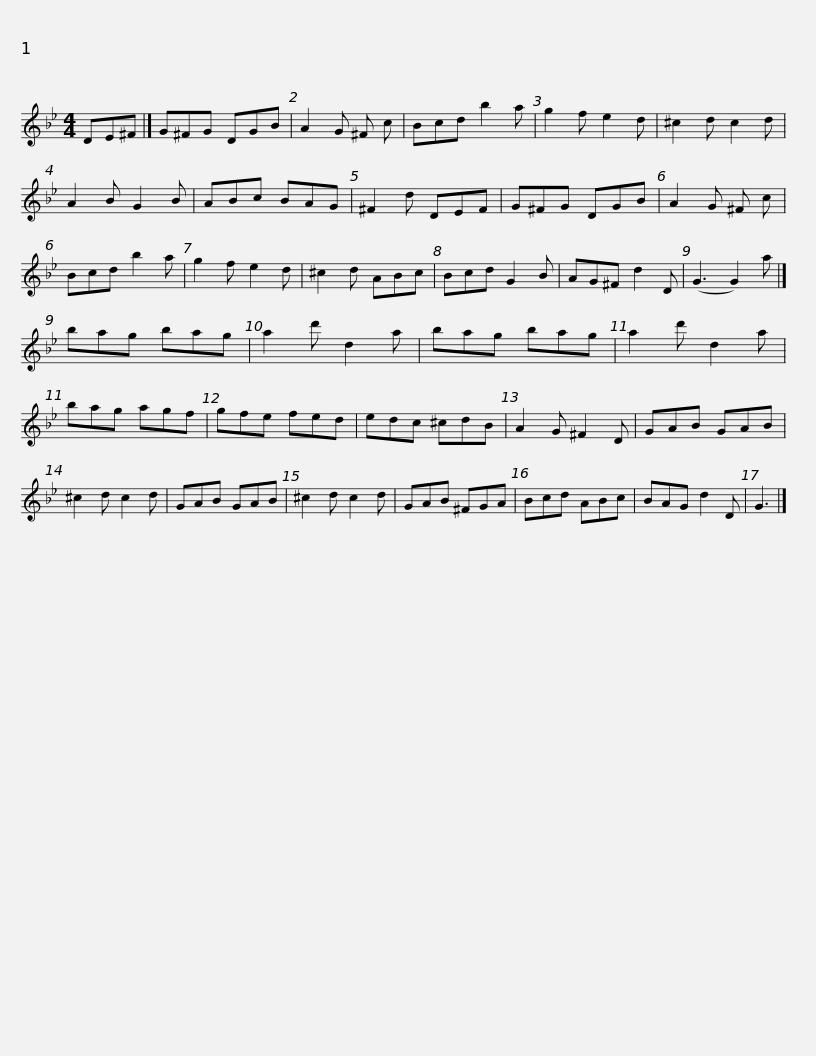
X:1
L:1/8
M:4/4
I:linebreak $
K:Gmin
V:1 treble
V:1
 DE^F |] G^FG DGB | A2 G ^F c | Bcd b2 a | g2 f e2 d | %5
 ^c2 d c2 d | A2 B G2 B | ABc BAG |$ ^F2 d DEF | G^FG DGB | %10
 A2 G ^F c | Bcd b2 a | g2 f e2 d | ^c2 d ABc | Bcd G2 B | %15
 AG^F d2 D |$ (G3 G2) a |] bag bag | a2 d' d2 a | bag bag | %20
 a2 d' d2 a | bag agf | gfe fed |$ edc ^cdB | A2 G ^F2 D | %25
 GAB GAB | ^c2 d c2 d | GAB GAB | ^c2 d c2 d | GAB ^FGA |$ %30
 Bcd ABc | BAG d2 D | G3 |] %33
